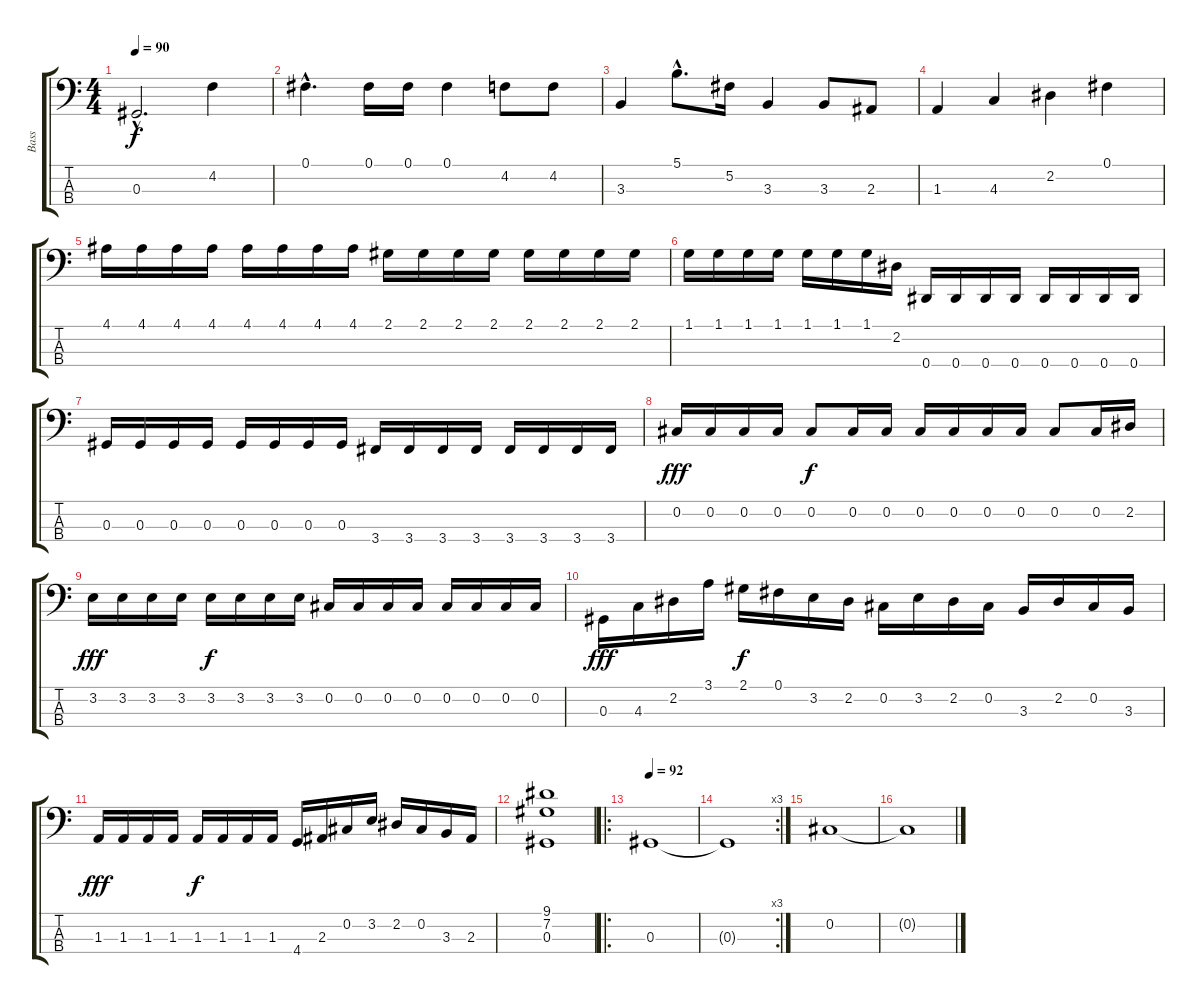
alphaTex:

\track ("Bass" "Bass") {instrument electricbasspick}
\staff {score tabs}
\tuning (Gb2 Db2 Ab1 Eb1) {hide}
\ts (4 4)
\tempo 90
\clef f4
\ks c
0.3{hac}.2{d dy f} 4.2.4 |
0.1{hac}.4{d} 0.1.16 0.1.16 0.1.4 4.2.8 4.2.8 |
3.3.4 5.1{hac}.8{d} 5.2.16 3.3.4 3.3.8 2.3.8 |
1.3.4 4.3.4 2.2.4 0.1.4 |
4.1.16 4.1.16 4.1.16 4.1.16 4.1.16 4.1.16 4.1.16 4.1.16 2.1.16 2.1.16 2.1.16 2.1.16 2.1.16 2.1.16 2.1.16 2.1.16 |
1.1.16 1.1.16 1.1.16 1.1.16 1.1.16 1.1.16 1.1.16 2.2.16 0.4.16 0.4.16 0.4.16 0.4.16 0.4.16 0.4.16 0.4.16 0.4.16 |
0.3.16 0.3.16 0.3.16 0.3.16 0.3.16 0.3.16 0.3.16 0.3.16 3.4.16 3.4.16 3.4.16 3.4.16 3.4.16 3.4.16 3.4.16 3.4.16 |
0.2.16{dy fff} 0.2.16 0.2.16 0.2.16 0.2.8{dy f} 0.2.16 0.2.16 0.2.16 0.2.16 0.2.16 0.2.16 0.2.8 0.2.16 2.2.16 |
3.2.16{dy fff} 3.2.16 3.2.16 3.2.16 3.2.16{dy f} 3.2.16 3.2.16 3.2.16 0.2.16 0.2.16 0.2.16 0.2.16 0.2.16 0.2.16 0.2.16 0.2.16 |
0.3.16{dy fff} 4.3.16 2.2.16 3.1.16 2.1.16{dy f} 0.1.16 3.2.16 2.2.16 0.2.16 3.2.16 2.2.16 0.2.16 3.3.16 2.2.16 0.2.16 3.3.16 |
1.3.16{dy fff} 1.3.16 1.3.16 1.3.16 1.3.16{dy f} 1.3.16 1.3.16 1.3.16 4.4.16 2.3.16 0.2.16 3.2.16 2.2.16 0.2.16 3.3.16 2.3.16 |
(9.1 7.2 0.3).1 |
\ro
\tempo 92
0.3.1 |
\rc 3
0.3{t}.1 |
0.2.1 |
0.2{t}.1
